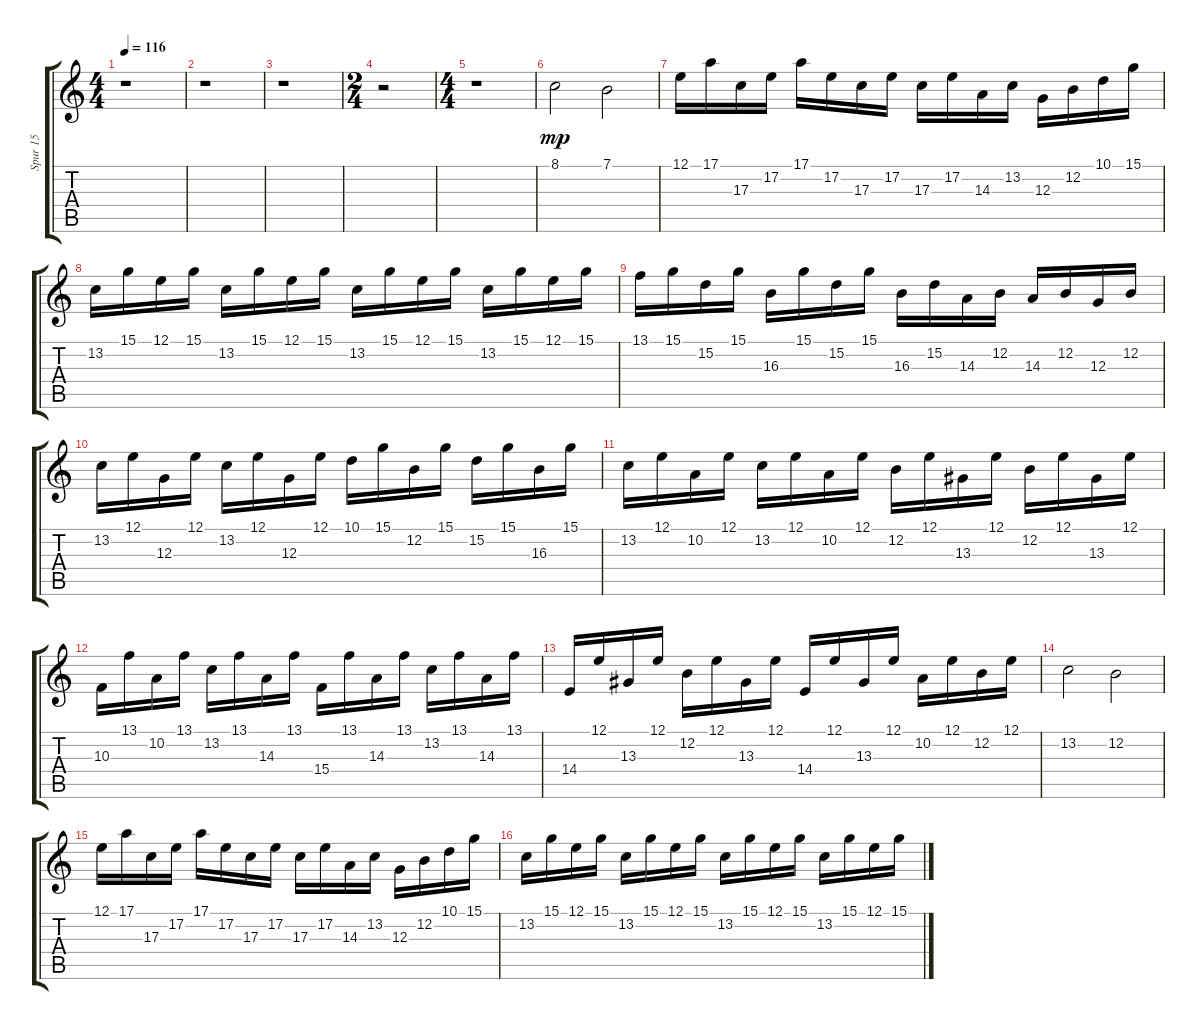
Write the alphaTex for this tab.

\track ("Spur 15" "Spur 15") {instrument harpsichord}
\staff {score tabs}
\tuning (E4 B3 G3 D3 A2 E2) {hide}
\ts (4 4)
\tempo 116
\clef g2
\ks c
r.1{dy mp} |
r.1 |
r.1 |
\ts (2 4)
r.2 |
\ts (4 4)
r.1 |
8.1.2 7.1.2 |
12.1.16 17.1.16 17.3.16 17.2.16 17.1.16 17.2.16 17.3.16 17.2.16 17.3.16 17.2.16 14.3.16 13.2.16 12.3.16 12.2.16 10.1.16 15.1.16 |
13.2.16 15.1.16 12.1.16 15.1.16 13.2.16 15.1.16 12.1.16 15.1.16 13.2.16 15.1.16 12.1.16 15.1.16 13.2.16 15.1.16 12.1.16 15.1.16 |
13.1.16 15.1.16 15.2.16 15.1.16 16.3.16 15.1.16 15.2.16 15.1.16 16.3.16 15.2.16 14.3.16 12.2.16 14.3.16 12.2.16 12.3.16 12.2.16 |
13.2.16 12.1.16 12.3.16 12.1.16 13.2.16 12.1.16 12.3.16 12.1.16 10.1.16 15.1.16 12.2.16 15.1.16 15.2.16 15.1.16 16.3.16 15.1.16 |
13.2.16 12.1.16 10.2.16 12.1.16 13.2.16 12.1.16 10.2.16 12.1.16 12.2.16 12.1.16 13.3.16 12.1.16 12.2.16 12.1.16 13.3.16 12.1.16 |
10.3.16 13.1.16 10.2.16 13.1.16 13.2.16 13.1.16 14.3.16 13.1.16 15.4.16 13.1.16 14.3.16 13.1.16 13.2.16 13.1.16 14.3.16 13.1.16 |
14.4.16 12.1.16 13.3.16 12.1.16 12.2.16 12.1.16 13.3.16 12.1.16 14.4.16 12.1.16 13.3.16 12.1.16 10.2.16 12.1.16 12.2.16 12.1.16 |
13.2.2 12.2.2 |
12.1.16 17.1.16 17.3.16 17.2.16 17.1.16 17.2.16 17.3.16 17.2.16 17.3.16 17.2.16 14.3.16 13.2.16 12.3.16 12.2.16 10.1.16 15.1.16 |
13.2.16 15.1.16 12.1.16 15.1.16 13.2.16 15.1.16 12.1.16 15.1.16 13.2.16 15.1.16 12.1.16 15.1.16 13.2.16 15.1.16 12.1.16 15.1.16
